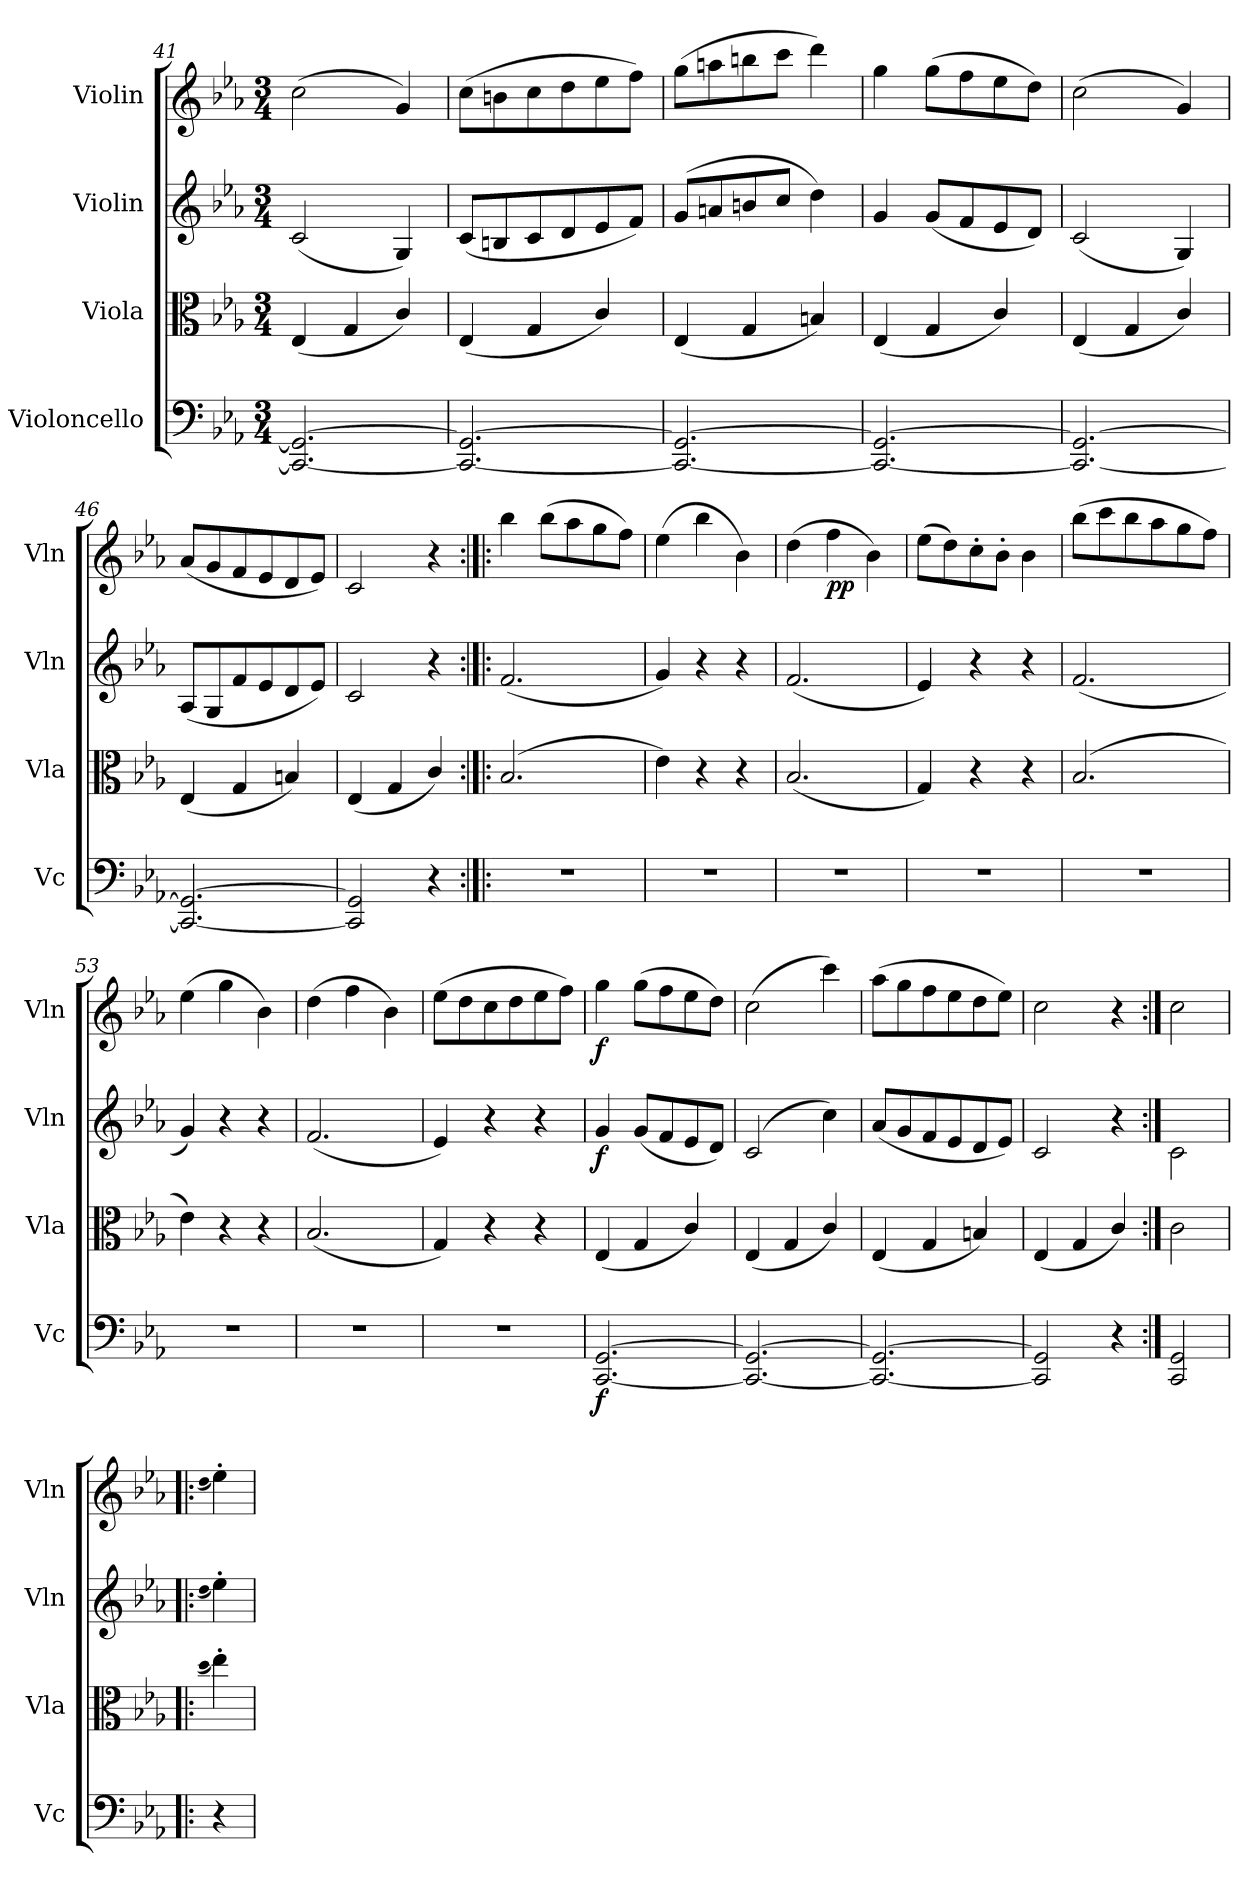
**kern	**dynam	**kern	**kern	**dynam	**kern	**dynam
*part4	*part4	*part3	*part2	*part2	*part1	*part1
*staff4	*staff4	*staff3	*staff2	*staff2	*staff1	*staff1
*I"Violoncello	*	*I"Viola	*I"Violin	*	*I"Violin	*
*I'Vc	*	*I'Vla	*I'Vln	*	*I'Vln	*
*clefF4	*	*clefC3	*clefG2	*	*clefG2	*
*k[b-e-a-]	*	*k[b-e-a-]	*k[b-e-a-]	*	*k[b-e-a-]	*
*M3/4	*	*M3/4	*M3/4	*	*M3/4	*
=41	=41	=41	=41	=41	=41	=41
2.CC_/ 2.GG_/	.	(4E-/	(2c/	.	(2cc\	.
.	.	4G/	.	.	.	.
.	.	4c/)	4G/)	.	4g/)	.
=42	=42	=42	=42	=42	=42	=42
2.CC_/ 2.GG_/	.	(4E-/	(8c/L	.	(8cc\L	.
.	.	.	8Bn/	.	8bn\	.
.	.	4G/	8c/	.	8cc\	.
.	.	.	8d/	.	8dd\	.
.	.	4c/)	8e-/	.	8ee-\	.
.	.	.	8f/J)	.	8ff\J)	.
=43	=43	=43	=43	=43	=43	=43
2.CC_/ 2.GG_/	.	(4E-/	(8g/L	.	(8gg\L	.
.	.	.	8an/	.	8aan\	.
.	.	4G/	8bn/	.	8bbn\	.
.	.	.	8cc/J	.	8ccc\J	.
.	.	4Bn/)	4dd\)	.	4ddd\)	.
=44	=44	=44	=44	=44	=44	=44
2.CC_/ 2.GG_/	.	(4E-/	4g/	.	4gg\	.
.	.	4G/	(8g/L	.	(8gg\L	.
.	.	.	8f/	.	8ff\	.
.	.	4c/)	8e-/	.	8ee-\	.
.	.	.	8d/J)	.	8dd\J)	.
=45	=45	=45	=45	=45	=45	=45
2.CC_/ 2.GG_/	.	(4E-/	(2c/	.	(2cc\	.
.	.	4G/	.	.	.	.
.	.	4c/)	4G/)	.	4g/)	.
=46	=46	=46	=46	=46	=46	=46
2.CC_/ 2.GG_/	.	(4E-/	(8A-/L	.	(8a-/L	.
.	.	.	8G/	.	8g/	.
.	.	4G/	8f/	.	8f/	.
.	.	.	8e-/	.	8e-/	.
.	.	4Bn/)	8d/	.	8d/	.
.	.	.	8e-/J)	.	8e-/J)	.
=47	=47	=47	=47	=47	=47	=47
2CC]/ 2GG]/	.	(4E-/	2c/	.	2c/	.
.	.	4G/	.	.	.	.
4r	.	4c/)	4r	.	4r	.
=48:|!|:	=48:|!|:	=48:|!|:	=48:|!|:	=48:|!|:	=48:|!|:	=48:|!|:
2.r	.	(2.B-/	(2.f/	.	4bb-\	.
.	.	.	.	.	(8bb-\L	.
.	.	.	.	.	8aa-\	.
.	.	.	.	.	8gg\	.
.	.	.	.	.	8ff\J)	.
=49	=49	=49	=49	=49	=49	=49
2.r	.	4e-\)	4g/)	.	(4ee-\	.
.	.	4r	4r	.	4bb-\	.
.	.	4r	4r	.	4b-\)	.
=50	=50	=50	=50	=50	=50	=50
2.r	.	(2.B-/	(2.f/	.	(4dd\	.
.	.	.	.	.	4ff\	pp
.	.	.	.	.	4b-\)	.
=51	=51	=51	=51	=51	=51	=51
2.r	.	4G/)	4e-/)	.	(8ee-\L	.
.	.	.	.	.	8dd\)	.
.	.	4r	4r	.	8cc'\	.
.	.	.	.	.	8b-'\J	.
.	.	4r	4r	.	4b-\	.
=52	=52	=52	=52	=52	=52	=52
2.r	.	(2.B-/	(2.f/	.	(8bb-\L	.
.	.	.	.	.	8ccc\	.
.	.	.	.	.	8bb-\	.
.	.	.	.	.	8aa-\	.
.	.	.	.	.	8gg\	.
.	.	.	.	.	8ff\J)	.
=53	=53	=53	=53	=53	=53	=53
2.r	.	4e-\)	4g/)	.	(4ee-\	.
.	.	4r	4r	.	4gg\	.
.	.	4r	4r	.	4b-\)	.
=54	=54	=54	=54	=54	=54	=54
2.r	.	(2.B-/	(2.f/	.	(4dd\	.
.	.	.	.	.	4ff\	.
.	.	.	.	.	4b-\)	.
=55	=55	=55	=55	=55	=55	=55
2.r	.	4G/)	4e-/)	.	(8ee-\L	.
.	.	.	.	.	8dd\	.
.	.	4r	4r	.	8cc\	.
.	.	.	.	.	8dd\	.
.	.	4r	4r	.	8ee-\	.
.	.	.	.	.	8ff\J)	.
=56	=56	=56	=56	=56	=56	=56
[2.CC/ [2.GG/	f	(4E-/	4g/	f	4gg\	f
.	.	4G/	(8g/L	.	(8gg\L	.
.	.	.	8f/	.	8ff\	.
.	.	4c/)	8e-/	.	8ee-\	.
.	.	.	8d/J)	.	8dd\J)	.
=57	=57	=57	=57	=57	=57	=57
2.CC_/ 2.GG_/	.	(4E-/	(2c/	.	(2cc\	.
.	.	4G/	.	.	.	.
.	.	4c/)	4cc\)	.	4ccc\)	.
=58	=58	=58	=58	=58	=58	=58
2.CC_/ 2.GG_/	.	(4E-/	(8a-/L	.	(8aa-\L	.
.	.	.	8g/	.	8gg\	.
.	.	4G/	8f/	.	8ff\	.
.	.	.	8e-/	.	8ee-\	.
.	.	4Bn/)	8d/	.	8dd\	.
.	.	.	8e-/J)	.	8ee-\J)	.
=59	=59	=59	=59	=59	=59	=59
2CC]/ 2GG]/	.	(4E-/	2c/	.	2cc\	.
.	.	4G/	.	.	.	.
4r	.	4c/)	4r	.	4r	.
=60:|!	=60:|!	=60:|!	=60:|!	=60:|!	=60:|!	=60:|!
2CC/ 2GG/	.	2c\	2c\	.	2cc\	.
=!|:	=!|:	=!|:	=!|:	=!|:	=!|:	=!|:
.	.	(qdd	(qdd	.	(qdd	.
4r	.	4ee-'\)	4ee-'\)	.	4ee-'\)	.
=	=	=	=	=	=	=
*-	*-	*-	*-	*-	*-	*-
